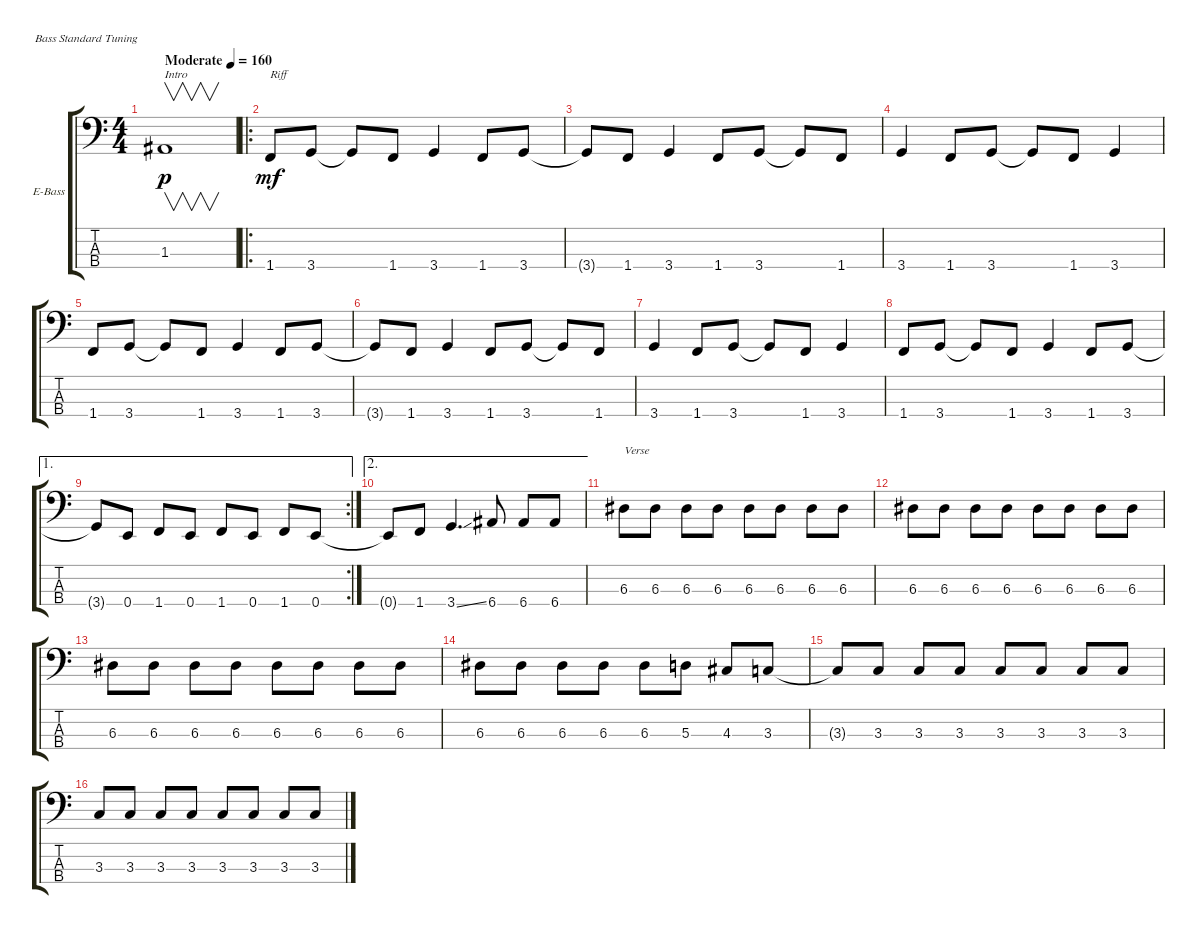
\bracketExtendMode groupsimilarinstruments
\firstSystemTrackNameOrientation horizontal
\otherSystemsTrackNameOrientation horizontal
\track ("Bass" "E-Bass") {instrument electricbasspick}
\staff {score tabs}
\tuning (G2 D2 A1 E1)
\ts (4 4)
\beaming (8 2 2 2 2)
\tempo (160 "Moderate")
\clef f4
\ks c
1.3.1{v txt "Intro" dy p instrument electricbasspick} |
\ro
1.4.8{txt "Riff" dy mf} 3.4.8 3.4{t}.8 1.4.8 3.4.4 1.4.8 3.4.8 |
3.4{t}.8 1.4.8 3.4.4 1.4.8 3.4.8 3.4{t}.8 1.4.8 |
3.4.4 1.4.8 3.4.8 3.4{t}.8 1.4.8 3.4.4 |
1.4.8 3.4.8 3.4{t}.8 1.4.8 3.4.4 1.4.8 3.4.8 |
3.4{t}.8 1.4.8 3.4.4 1.4.8 3.4.8 3.4{t}.8 1.4.8 |
3.4.4 1.4.8 3.4.8 3.4{t}.8 1.4.8 3.4.4 |
1.4.8 3.4.8 3.4{t}.8 1.4.8 3.4.4 1.4.8 3.4.8 |
\ae 1
\rc 2
3.4{t}.8 0.4.8 1.4.8 0.4.8 1.4.8 0.4.8 1.4.8 0.4.8 |
\ae 2
0.4{t}.8 1.4.8 3.4{ss}.4{d} 6.4.8 6.4.8 6.4.8 |
6.3.8{txt "Verse"} 6.3.8 6.3.8 6.3.8 6.3.8 6.3.8 6.3.8 6.3.8 |
6.3.8 6.3.8 6.3.8 6.3.8 6.3.8 6.3.8 6.3.8 6.3.8 |
6.3.8 6.3.8 6.3.8 6.3.8 6.3.8 6.3.8 6.3.8 6.3.8 |
6.3.8 6.3.8 6.3.8 6.3.8 6.3.8 5.3.8 4.3.8 3.3.8 |
3.3{t}.8 3.3.8 3.3.8 3.3.8 3.3.8 3.3.8 3.3.8 3.3.8 |
3.3.8 3.3.8 3.3.8 3.3.8 3.3.8 3.3.8 3.3.8 3.3.8
